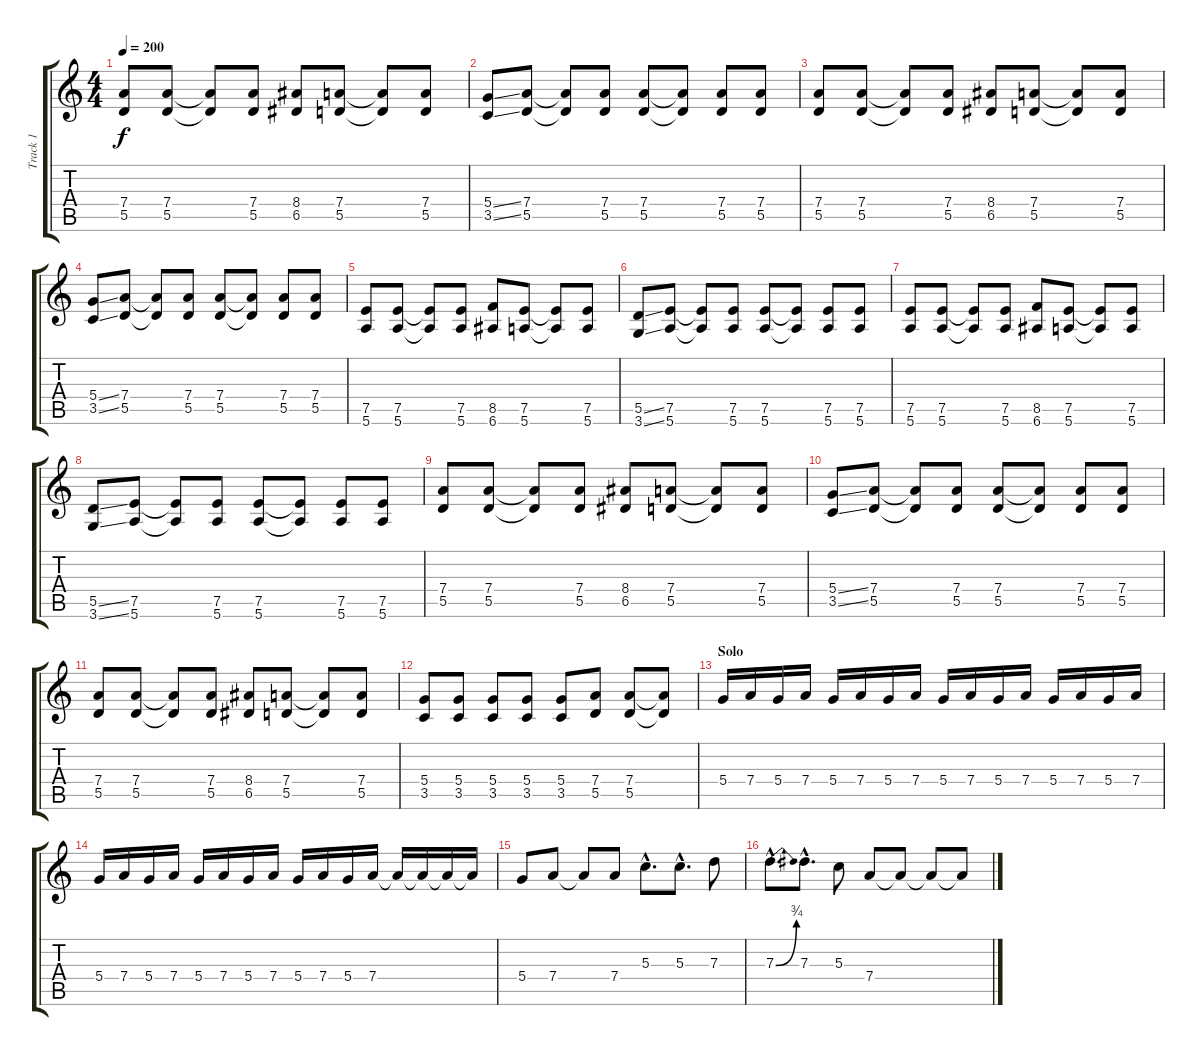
\track ("Track 1" "Track 1") {instrument distortionguitar}
\staff {score tabs}
\tuning (E4 B3 G3 D3 A2 E2) {hide}
\ts (4 4)
\tempo 200
\clef g2
\ks c
(7.4 5.5).8{dy f} (7.4 5.5).8 (7.4{t} 5.5{t}).8 (7.4 5.5).8 (8.4 6.5).8 (7.4 5.5).8 (7.4{t} 5.5{t}).8 (7.4 5.5).8 |
(5.4{ss} 3.5{ss}).8 (7.4 5.5).8 (7.4{t} 5.5{t}).8 (7.4 5.5).8 (7.4 5.5).8 (7.4{t} 5.5{t}).8 (7.4 5.5).8 (7.4 5.5).8 |
(7.4 5.5).8 (7.4 5.5).8 (7.4{t} 5.5{t}).8 (7.4 5.5).8 (8.4 6.5).8 (7.4 5.5).8 (7.4{t} 5.5{t}).8 (7.4 5.5).8 |
(5.4{ss} 3.5{ss}).8 (7.4 5.5).8 (7.4{t} 5.5{t}).8 (7.4 5.5).8 (7.4 5.5).8 (7.4{t} 5.5{t}).8 (7.4 5.5).8 (7.4 5.5).8 |
(7.5 5.6).8 (7.5 5.6).8 (7.5{t} 5.6{t}).8 (7.5 5.6).8 (8.5 6.6).8 (7.5 5.6).8 (7.5{t} 5.6{t}).8 (7.5 5.6).8 |
(5.5{ss} 3.6{ss}).8 (7.5 5.6).8 (7.5{t} 5.6{t}).8 (7.5 5.6).8 (7.5 5.6).8 (7.5{t} 5.6{t}).8 (7.5 5.6).8 (7.5 5.6).8 |
(7.5 5.6).8 (7.5 5.6).8 (7.5{t} 5.6{t}).8 (7.5 5.6).8 (8.5 6.6).8 (7.5 5.6).8 (7.5{t} 5.6{t}).8 (7.5 5.6).8 |
(5.5{ss} 3.6{ss}).8 (7.5 5.6).8 (7.5{t} 5.6{t}).8 (7.5 5.6).8 (7.5 5.6).8 (7.5{t} 5.6{t}).8 (7.5 5.6).8 (7.5 5.6).8 |
(7.4 5.5).8 (7.4 5.5).8 (7.4{t} 5.5{t}).8 (7.4 5.5).8 (8.4 6.5).8 (7.4 5.5).8 (7.4{t} 5.5{t}).8 (7.4 5.5).8 |
(5.4{ss} 3.5{ss}).8 (7.4 5.5).8 (7.4{t} 5.5{t}).8 (7.4 5.5).8 (7.4 5.5).8 (7.4{t} 5.5{t}).8 (7.4 5.5).8 (7.4 5.5).8 |
(7.4 5.5).8 (7.4 5.5).8 (7.4{t} 5.5{t}).8 (7.4 5.5).8 (8.4 6.5).8 (7.4 5.5).8 (7.4{t} 5.5{t}).8 (7.4 5.5).8 |
(5.4 3.5).8 (5.4 3.5).8 (5.4 3.5).8 (5.4 3.5).8 (5.4 3.5).8 (7.4 5.5).8 (7.4 5.5).8 (7.4{t} 5.5{t}).8 |
\section ("" "Solo")
5.4.16 7.4.16 5.4.16 7.4.16 5.4.16 7.4.16 5.4.16 7.4.16 5.4.16 7.4.16 5.4.16 7.4.16 5.4.16 7.4.16 5.4.16 7.4.16 |
5.4.16 7.4.16 5.4.16 7.4.16 5.4.16 7.4.16 5.4.16 7.4.16 5.4.16 7.4.16 5.4.16 7.4.16 7.4{t}.16 7.4{t}.16 7.4{t}.16 7.4{t}.16 |
5.4.8 7.4.8 7.4{t}.8 7.4.8 5.3{hac}.8{d} 5.3{hac}.8{d} 7.3.8 |
7.3{be (bend 0 0 60 3) hac}.8{d} 7.3{hac}.8{d} 5.3.8 7.4.8 7.4{t}.8 7.4{t}.8 7.4{t}.8
